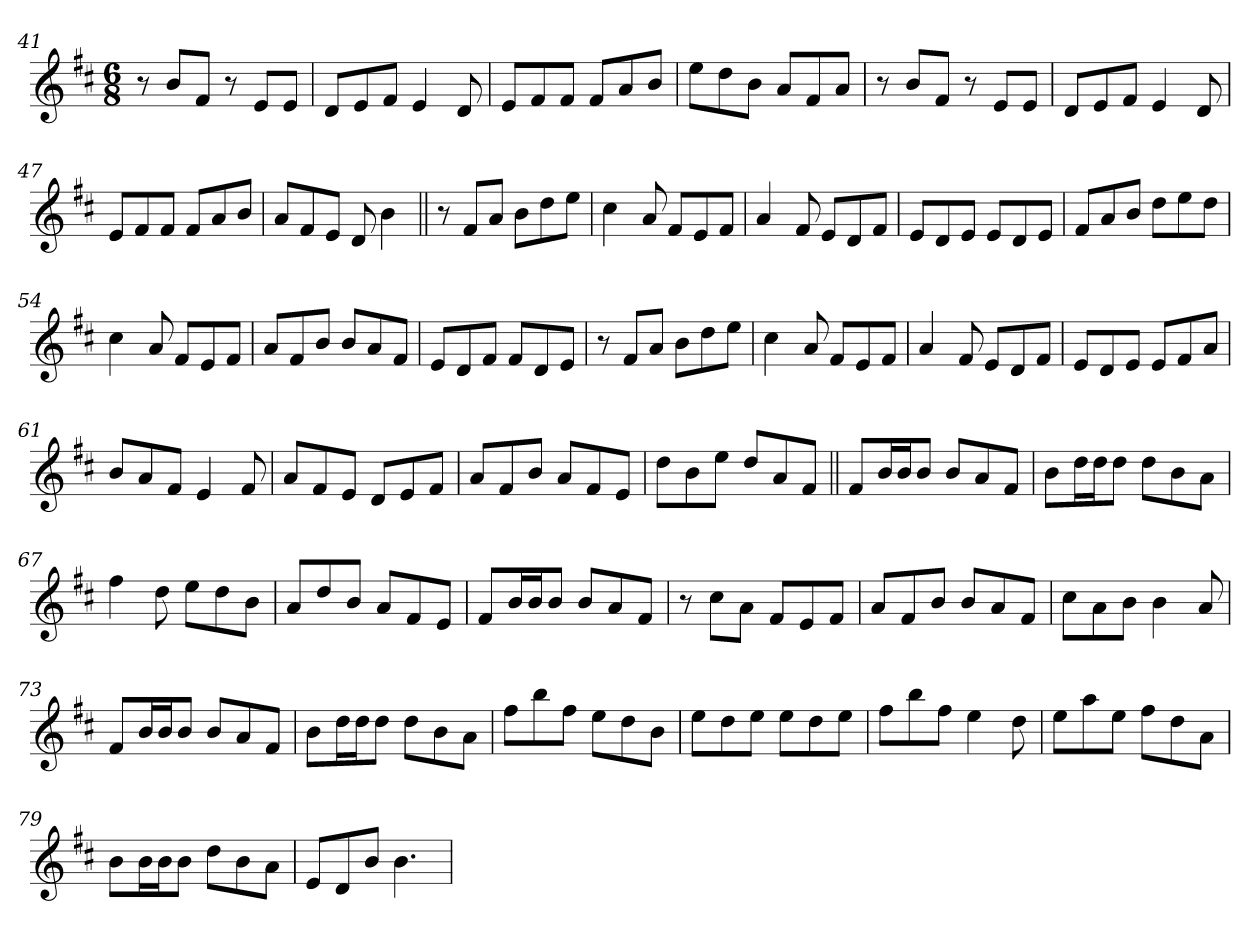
**kern
*part1
*staff1
*clefG2
*k[f#c#]
*b:
*M6/8
=41
8r
8b/L
8f#/J
8r
8e/L
8e/J
=42
8d/L
8e/
8f#/J
4e/
8d/
=43
8e/L
8f#/
8f#/J
8f#/L
8a/
8b/J
=44
8ee\L
8dd\
8b\J
8a/L
8f#/
8a/J
!!LO:LB:g=z
=45
8r
8b/L
8f#/J
8r
8e/L
8e/J
=46
8d/L
8e/
8f#/J
4e/
8d/
=47
8e/L
8f#/
8f#/J
8f#/L
8a/
8b/J
=48
8a/L
8f#/
8e/J
8d/
4b\
=49||
8r
8f#/L
8a/J
8b\L
8dd\
8ee\J
=50
4cc#\
8a/
8f#/L
8e/
8f#/J
=51
4a/
8f#/
8e/L
8d/
8f#/J
!!LO:LB:g=z
=52
8e/L
8d/
8e/J
8e/L
8d/
8e/J
=53
8f#/L
8a/
8b/J
8dd\L
8ee\
8dd\J
=54
4cc#\
8a/
8f#/L
8e/
8f#/J
=55
8a/L
8f#/
8b/J
8b/L
8a/
8f#/J
=56
8e/L
8d/
8f#/J
8f#/L
8d/
8e/J
=57
8r
8f#/L
8a/J
8b\L
8dd\
8ee\J
=58
4cc#\
8a/
8f#/L
8e/
8f#/J
!!LO:LB:g=z
=59
4a/
8f#/
8e/L
8d/
8f#/J
=60
8e/L
8d/
8e/J
8e/L
8f#/
8a/J
=61
8b/L
8a/
8f#/J
4e/
8f#/
=62
8a/L
8f#/
8e/J
8d/L
8e/
8f#/J
=63
8a/L
8f#/
8b/J
8a/L
8f#/
8e/J
=64
8dd\L
8b\
8ee\J
8dd/L
8a/
8f#/J
!!LO:PB:g=z
=65||
8f#/L
16b/L
16b/J
8b/J
8b/L
8a/
8f#/J
=66
8b\L
16dd\L
16dd\J
8dd\J
8dd\L
8b\
8a\J
=67
4ff#\
8dd\
8ee\L
8dd\
8b\J
=68
8a/L
8dd/
8b/J
8a/L
8f#/
8e/J
=69
8f#/L
16b/L
16b/J
8b/J
8b/L
8a/
8f#/J
=70
8r
8cc#\L
8a\J
8f#/L
8e/
8f#/J
!!LO:LB:g=z
=71
8a/L
8f#/
8b/J
8b/L
8a/
8f#/J
=72
8cc#\L
8a\
8b\J
4b\
8a/
=73
8f#/L
16b/L
16b/J
8b/J
8b/L
8a/
8f#/J
=74
8b\L
16dd\L
16dd\J
8dd\J
8dd\L
8b\
8a\J
=75
8ff#\L
8bb\
8ff#\J
8ee\L
8dd\
8b\J
=76
8ee\L
8dd\
8ee\J
8ee\L
8dd\
8ee\J
!!LO:LB:g=z
=77
8ff#\L
8bb\
8ff#\J
4ee\
8dd\
=78
8ee\L
8aa\
8ee\J
8ff#\L
8dd\
8a\J
=79
8b\L
16b\L
16b\J
8b\J
8dd\L
8b\
8a\J
=80
8e/L
8d/
8b/J
4.b\
=
*-
